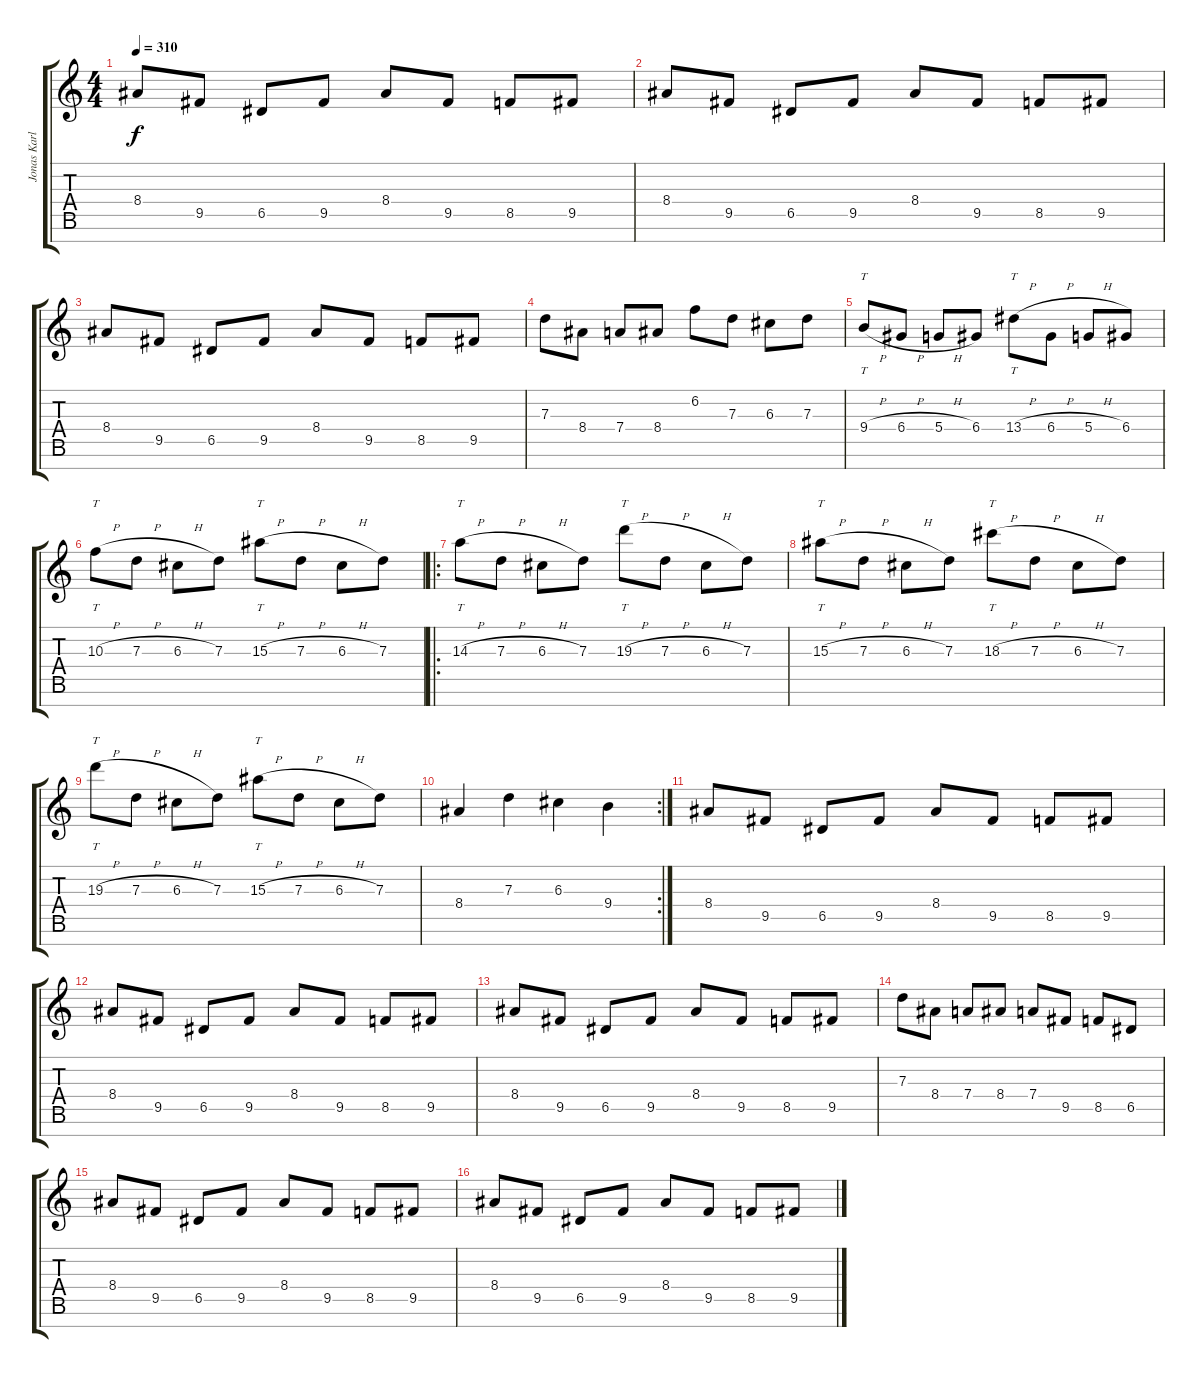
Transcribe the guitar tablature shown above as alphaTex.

\track ("Jonas Karlsson" "Jonas Karl") {instrument distortionguitar}
\staff {score tabs}
\tuning (E4 B3 G3 D3 A2 E2 B1) {hide}
\ts (4 4)
\tempo 310
\clef g2
\ks c
8.4.8{dy f} 9.5.8 6.5.8 9.5.8 8.4.8 9.5.8 8.5.8 9.5.8 |
8.4.8 9.5.8 6.5.8 9.5.8 8.4.8 9.5.8 8.5.8 9.5.8 |
8.4.8 9.5.8 6.5.8 9.5.8 8.4.8 9.5.8 8.5.8 9.5.8 |
7.3.8 8.4.8 7.4.8 8.4.8 6.2.8 7.3.8 6.3.8 7.3.8 |
9.4{h}.8{tt} 6.4{h}.8 5.4{h}.8 6.4.8 13.4{h}.8{tt} 6.4{h}.8 5.4{h}.8 6.4.8 |
10.3{h}.8{tt} 7.3{h}.8 6.3{h}.8 7.3.8 15.3{h}.8{tt} 7.3{h}.8 6.3{h}.8 7.3.8 |
\ro
14.3{h}.8{tt} 7.3{h}.8 6.3{h}.8 7.3.8 19.3{h}.8{tt} 7.3{h}.8 6.3{h}.8 7.3.8 |
15.3{h}.8{tt} 7.3{h}.8 6.3{h}.8 7.3.8 18.3{h}.8{tt} 7.3{h}.8 6.3{h}.8 7.3.8 |
19.3{h}.8{tt} 7.3{h}.8 6.3{h}.8 7.3.8 15.3{h}.8{tt} 7.3{h}.8 6.3{h}.8 7.3.8 |
\rc 2
8.4.4 7.3.4 6.3.4 9.4.4 |
8.4.8 9.5.8 6.5.8 9.5.8 8.4.8 9.5.8 8.5.8 9.5.8 |
8.4.8 9.5.8 6.5.8 9.5.8 8.4.8 9.5.8 8.5.8 9.5.8 |
8.4.8 9.5.8 6.5.8 9.5.8 8.4.8 9.5.8 8.5.8 9.5.8 |
7.3.8 8.4.8 7.4.8 8.4.8 7.4.8 9.5.8 8.5.8 6.5.8 |
8.4.8 9.5.8 6.5.8 9.5.8 8.4.8 9.5.8 8.5.8 9.5.8 |
8.4.8 9.5.8 6.5.8 9.5.8 8.4.8 9.5.8 8.5.8 9.5.8
